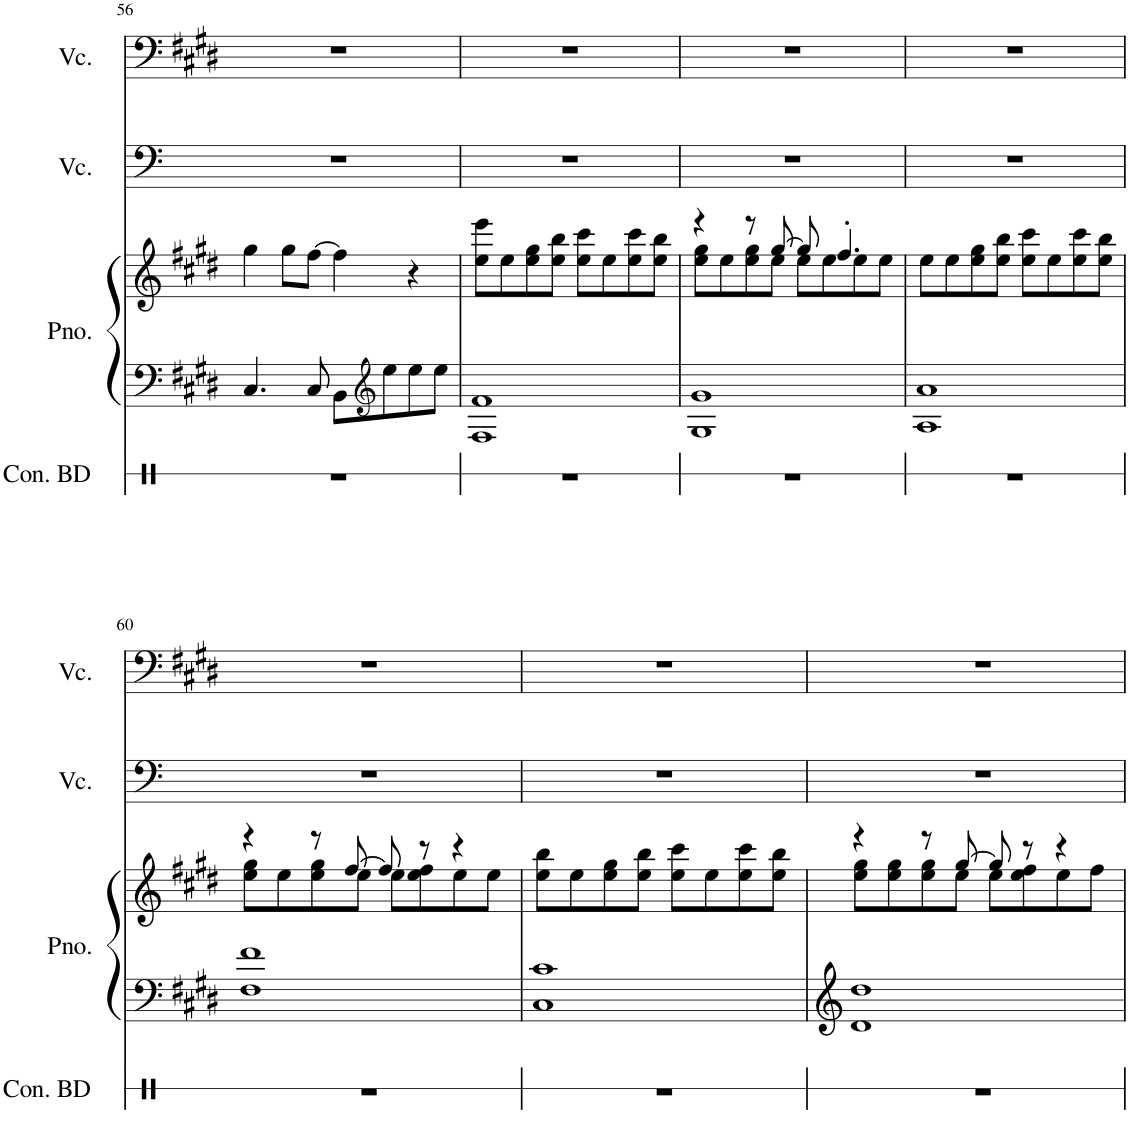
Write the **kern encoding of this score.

**kern	**kern	**kern	**kern	**kern
*part4	*part3	*part3	*part2	*part1
*staff5	*staff4	*staff3	*staff2	*staff1
*I"Concert Bass Drum, Concert Bass Drum	*I"Piano, Piano	*	*I"Violoncello	*I"Violoncello, Violoncello
*I'Con. BD	*I'Pno.	*	*I'Vc.	*I'Vc.
!!LO:PB:g=z
*clefX	*clefF4	*clefG2	*clefF4	*clefF4
*k[]	*k[f#c#g#d#]	*k[f#c#g#d#]	*k[]	*k[f#c#g#d#]
*M4/4	*M4/4	*M4/4	*M4/4	*M4/4
=56	=56	=56	=56	=56
1r	4.C#/	4gg#\	1r	1r
.	.	8gg#\L	.	.
.	8C#/	[8ff#\J	.	.
.	8BB\L	4ff#\]	.	.
*	*clefG2	*	*	*
.	8ee\	.	.	.
.	8ee\	4r	.	.
.	8ee\J	.	.	.
=57	=57	=57	=57	=57
1r	1F# 1f#	8ee\ 8eee\L	1r	1r
.	.	8ee\	.	.
.	.	8ee\ 8gg#\	.	.
.	.	8ee\ 8bb\J	.	.
.	.	8ee\ 8ccc#\L	.	.
.	.	8ee\	.	.
.	.	8ee\ 8ccc#\	.	.
.	.	8ee\ 8bb\J	.	.
=58	=58	=58	=58	=58
*	*	*^	*	*
1r	1G# 1g#	4r	8ee\ 8gg#\L	1r	1r
.	.	.	8ee\	.	.
.	.	8r	8ee\ 8gg#\	.	.
.	.	[8gg#/	8ee\J	.	.
.	.	8gg#/]	8ee\L	.	.
.	.	4.ff#'/	8ee\	.	.
.	.	.	8ee\	.	.
.	.	.	8ee\J	.	.
*	*	*v	*v	*	*
=59	=59	=59	=59	=59
1r	1A 1a	8ee\L	1r	1r
.	.	8ee\	.	.
.	.	8ee\ 8gg#\	.	.
.	.	8ee\ 8bb\J	.	.
.	.	8ee\ 8ccc#\L	.	.
.	.	8ee\	.	.
.	.	8ee\ 8ccc#\	.	.
.	.	8ee\ 8bb\J	.	.
!!LO:LB:g=z
=60	=60	=60	=60	=60
*	*	*^	*	*
1r	1F# 1f#	4r	8ee\ 8gg#\L	1r	1r
.	.	.	8ee\	.	.
.	.	8r	8ee\ 8gg#\	.	.
.	.	[8ff#/	8ee\J	.	.
.	.	8ff#/]	8ee\L	.	.
.	.	8r	8ee\ 8ff#\	.	.
.	.	4r	8ee\	.	.
.	.	.	8ee\J	.	.
*	*	*v	*v	*	*
=61	=61	=61	=61	=61
1r	1C# 1c#	8ee\ 8bb\L	1r	1r
.	.	8ee\	.	.
.	.	8ee\ 8gg#\	.	.
.	.	8ee\ 8bb\J	.	.
.	.	8ee\ 8ccc#\L	.	.
.	.	8ee\	.	.
.	.	8ee\ 8ccc#\	.	.
.	.	8ee\ 8bb\J	.	.
=62	=62	=62	=62	=62
*	*	*^	*	*
1r	1d# 1dd#	4r	8ee\ 8gg#\L	1r	1r
.	.	.	8ee\ 8gg#\	.	.
.	.	8r	8ee\ 8gg#\	.	.
.	.	[8gg#/	8ee\J	.	.
.	.	8gg#/]	8ee\L	.	.
.	.	8r	8ee\ 8ff#\	.	.
.	.	4r	8ee\	.	.
.	.	.	8ff#\J	.	.
*	*	*v	*v	*	*
=	=	=	=	=
*-	*-	*-	*-	*-
